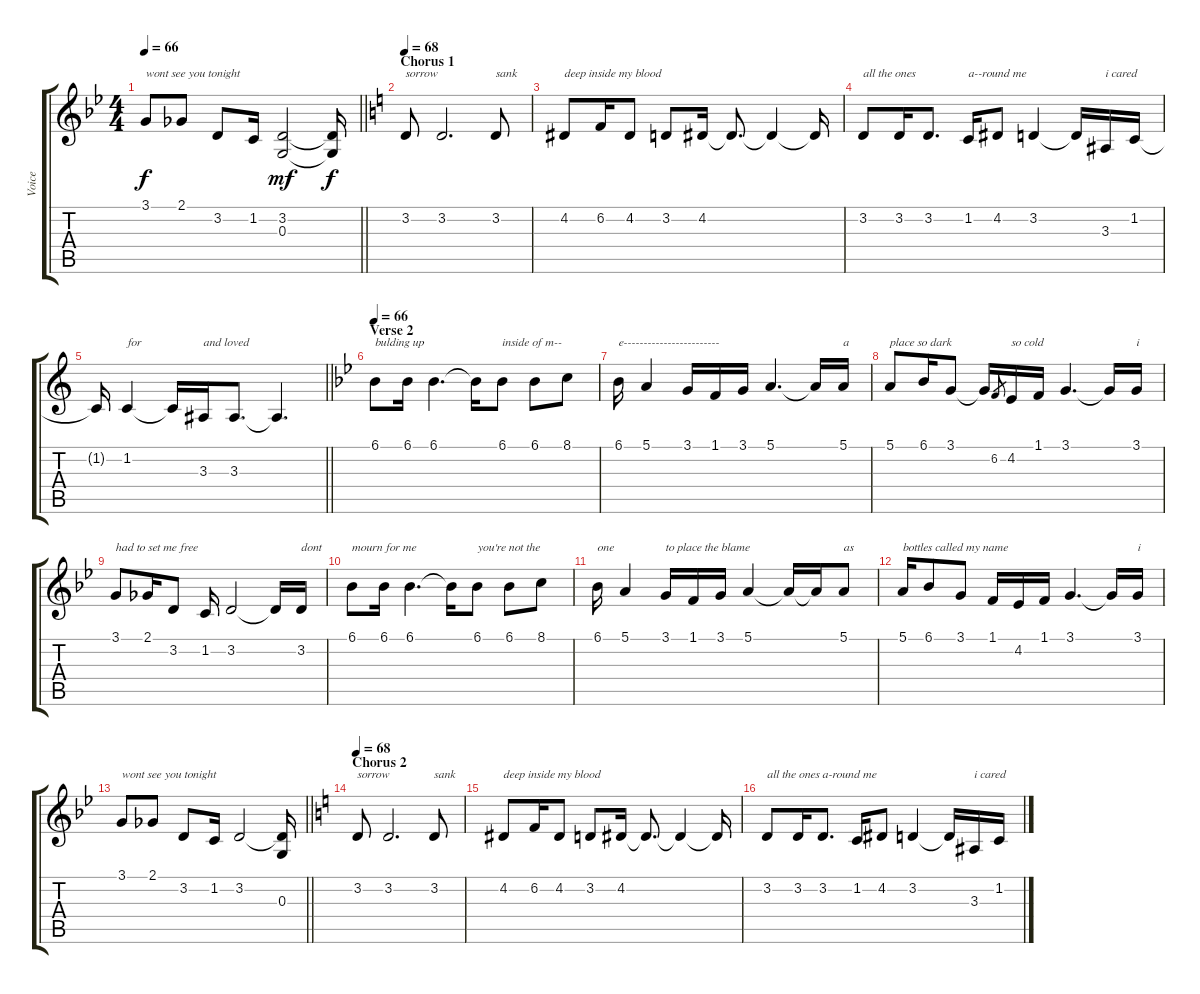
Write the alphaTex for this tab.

\track ("Voice" "Voice") {instrument lead2sawtooth}
\staff {score tabs}
\tuning (E4 B3 G3 D3 A2 D2) {hide}
\ts (4 4)
\tempo 66
\clef g2
\barLineRight lightlight
\ks bb
3.1.8{txt "wont see you tonight" dy f} 2.1.8 3.2.8 1.2.16 (3.2 0.3).2{dy mf} (3.2{t} 0.3{t}).16{dy f} |
\section ("" "Chorus 1")
\tempo 68
\ks c
3.2.8{txt "sorrow" volume 16} 3.2.2{d} 3.2.8{txt "sank"} |
4.2.8{txt "deep inside my blood"} 6.2.16 4.2.8 3.2.8 4.2.16 4.2{t}.8{d} 4.2{t}.4 4.2{t}.16 |
3.2.8{txt "all the ones"} 3.2.16 3.2.8{d} 1.2.16{txt "a--round me"} 4.2.8 3.2.4 3.2{t}.16 3.3.16{txt "i cared"} 1.2.16 |
\barLineRight lightlight
1.2{t}.16 1.2.4{txt "for"} 1.2{t}.16 3.3.16{txt "and loved"} 3.3.8{d} 3.3{t}.4{d} |
\section ("" "Verse 2")
\tempo 66
\ks bb
6.1.8{txt "bulding up" volume 13} 6.1.16 6.1.4{d} 6.1{t}.16 6.1.8{txt "inside of m--"} 6.1.8 8.1.8 |
6.1.16{txt "e------------------------"} 5.1.4 3.1.16 1.1.16 3.1.16 5.1.4{d} 5.1{t}.16 5.1.16{txt "a"} |
5.1.8{txt "place so dark"} 6.1.16 3.1.8 3.1{t}.16 6.2.8{gr} 4.2.16{txt "so cold"} 1.1.16 3.1.4{d} 3.1{t}.16 3.1.16{txt "i"} |
3.1.8{txt "had to set me free"} 2.1.16 3.2.8 1.2.16 3.2.2 3.2{t}.16 3.2.16{txt "dont"} |
6.1.8{txt "mourn for me"} 6.1.16 6.1.4{d} 6.1{t}.16 6.1.8{txt "you're not the"} 6.1.8 8.1.8 |
6.1.16{txt "one"} 5.1.4 3.1.16{txt "to place the blame"} 1.1.16 3.1.16 5.1.4 5.1{t}.16 5.1{t}.16 5.1.8{txt "as"} |
5.1.16{txt "bottles called my name"} 6.1.8 3.1.8 1.1.16 4.2.16 1.1.16 3.1.4{d} 3.1{t}.16 3.1.16{txt "i"} |
\barLineRight lightlight
3.1.8{txt "wont see you tonight"} 2.1.8 3.2.8 1.2.16 3.2.2 (3.2{t} 0.3).16 |
\section ("" "Chorus 2")
\tempo 68
\ks c
3.2.8{txt "sorrow" volume 16} 3.2.2{d} 3.2.8{txt "sank"} |
4.2.8{txt "deep inside my blood"} 6.2.16 4.2.8 3.2.8 4.2.16 4.2{t}.8{d} 4.2{t}.4 4.2{t}.16 |
3.2.8{txt "all the ones a-round me"} 3.2.16 3.2.8{d} 1.2.16 4.2.8 3.2.4 3.2{t}.16 3.3.16{txt "i cared"} 1.2.16
